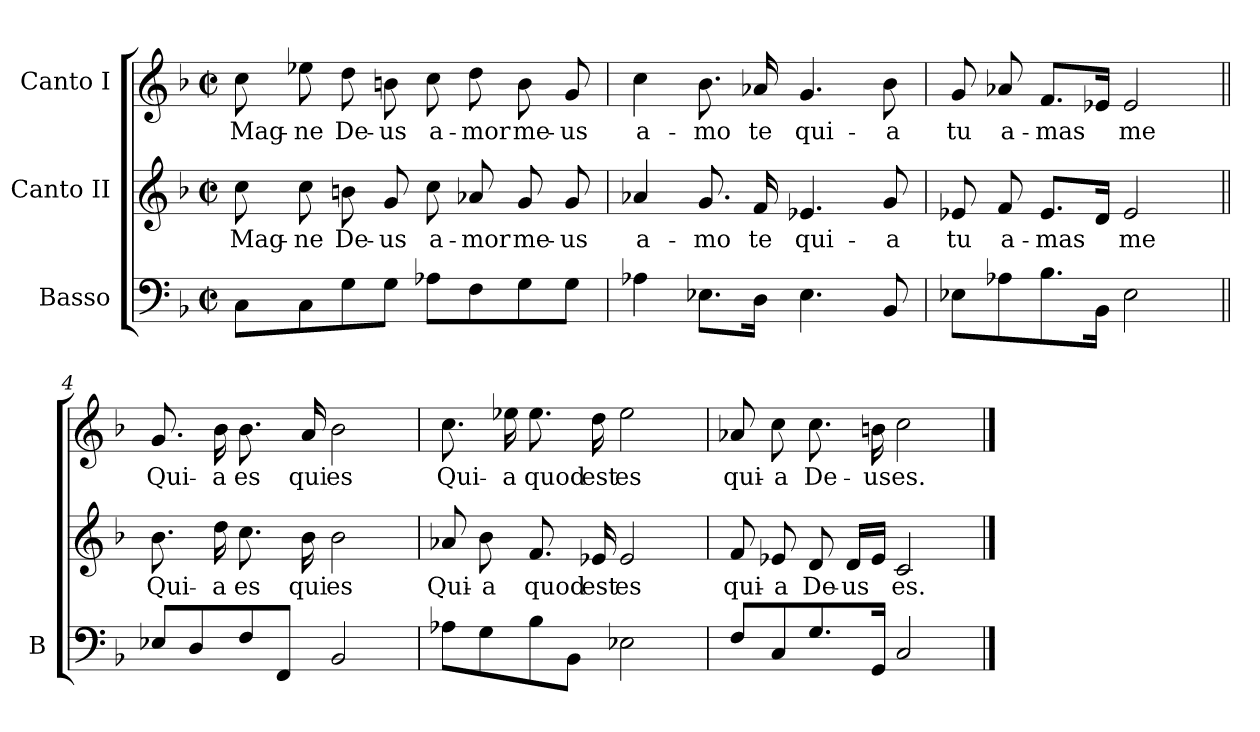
**kern	**kern	**text	**kern	**text
*part3	*part2	*part2	*part1	*part1
*staff3	*staff2	*staff2	*staff1	*staff1
*I"Basso	*I"Canto II	*	*I"Canto I	*
*I'B	*	*	*	*
*clefF4	*clefG2	*	*clefG2	*
*k[b-]	*k[b-]	*	*k[b-]	*
*M2/2	*M2/2	*	*M2/2	*
*met(c|)	*met(c|)	*	*met(c|)	*
=1	=1	=1	=1	=1
8CL	8cc	Mag-	8cc	Mag-
8C	8cc	-ne	8ee-X	-ne
8G	8bn	De-	8dd	De-
8GJ	8g	-us	8bn	-us
8A-XL	8cc	a-	8cc	a-
8F	8a-X	-mor	8dd	-mor
8G	8g	me-	8b	me-
8GJ	8g	-us	8g	-us
=2	=2	=2	=2	=2
4A-X	4a-X	a-	4cc	a-
8.E-XL	8.g	-mo	8.b-	-mo
16DJk	16f	te	16a-X	te
4.E-	4.e-X	qui-	4.g	qui-
8BB-	8g	-a	8b-	-a
=3	=3	=3	=3	=3
8E-XL	8e-X	tu	8g	tu
8A-X	8f	a-	8a-X	a-
8.B-	8.e-L	-mas	8.fL	-mas
16BB-Jk	16dJk	.	16e-XJk	.
2E-	2e-	me	2e-	me
=4||	=4||	=4||	=4||	=4||
8E-XL	8.b-	Qui-	8.g	Qui-
8D	.	.	.	.
.	16dd	-a	16b-	-a
8F	8.cc	es	8.b-	es
8FFJ	.	.	.	.
.	16b-	qui	16a	qui
2BB-	2b-	es	2b-	es
=5	=5	=5	=5	=5
8A-XL	8a-X	Qui-	8.cc	Qui-
8G	8b-	-a	.	.
.	.	.	16ee-X	-a
8B-	8.f	quod	8.ee-	quod
8BB-J	.	.	.	.
.	16e-X	est	16dd	est
2E-X	2e-	es	2ee-	es
=6	=6	=6	=6	=6
8FL	8f	qui-	8a-X	qui-
8C	8e-X	-a	8cc	-a
8.G	8d	De-	8.cc	De-
.	16dLL	-us	.	.
16GGJk	16e-JJ	.	16bn	-us
2C	2c	es.	2cc	es.
==	==	==	==	==
*-	*-	*-	*-	*-
